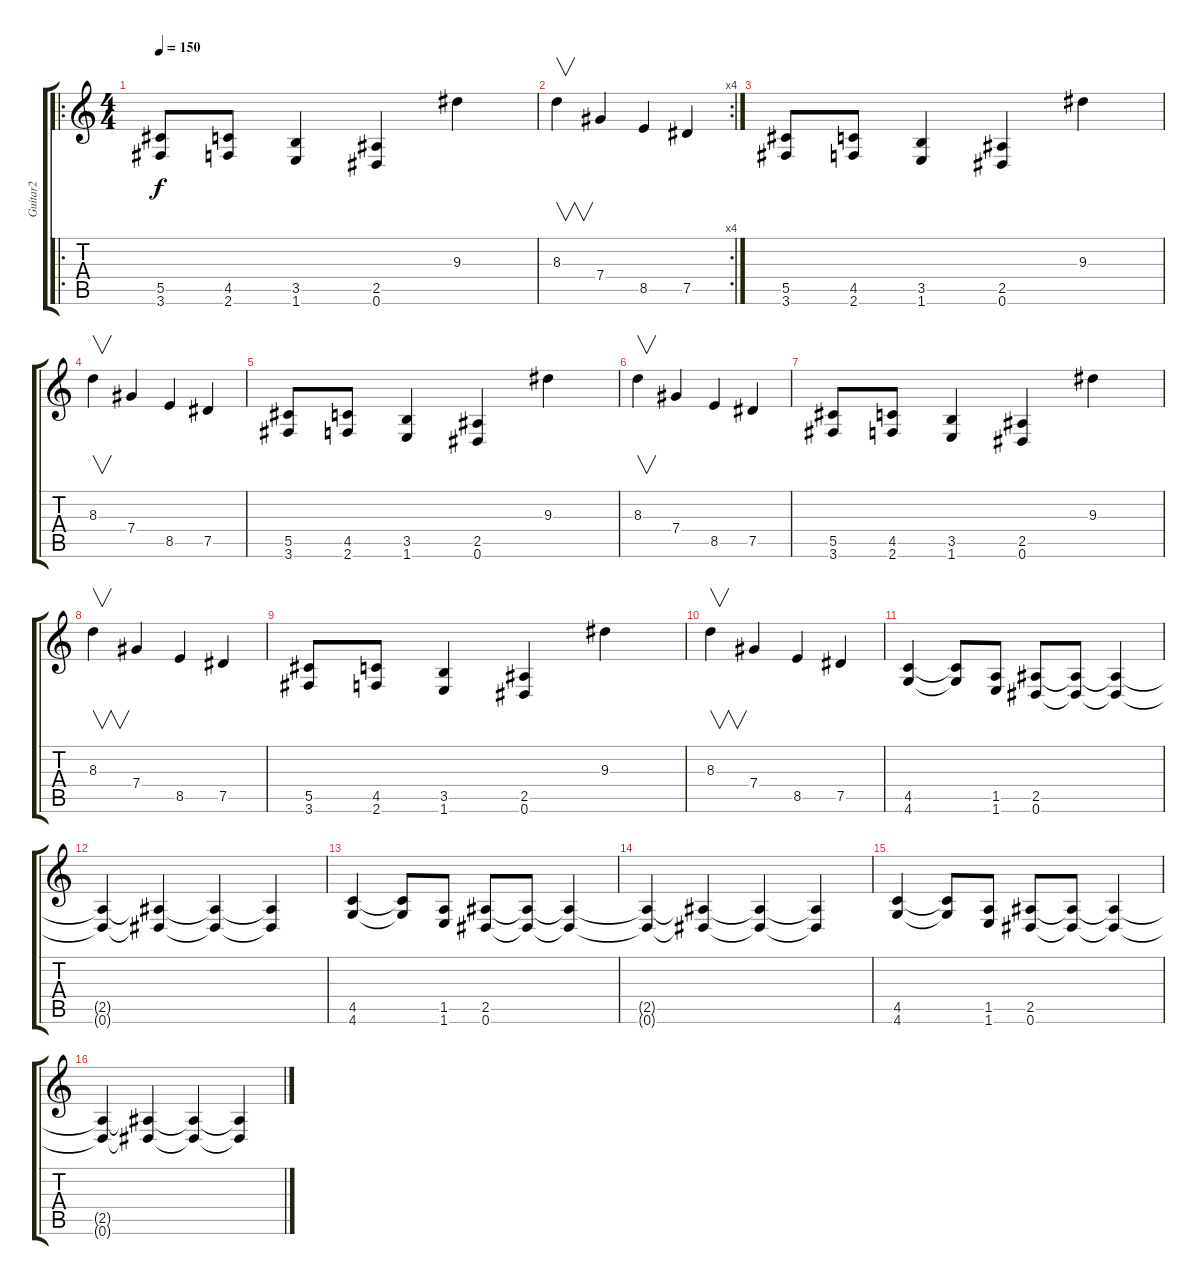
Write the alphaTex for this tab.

\track ("Guitar2" "Guitar2") {instrument distortionguitar}
\staff {score tabs}
\tuning (Eb4 Bb3 Gb3 Db3 Ab2 Eb2) {hide}
\ro
\ts (4 4)
\tempo 150
\clef g2
\ks c
(5.5 3.6).8{dy f instrument distortionguitar} (4.5 2.6).8 (3.5 1.6).4 (2.5 0.6).4 9.3.4 |
\rc 4
8.3.4{v} 7.4.4 8.5.4 7.5.4 |
(5.5 3.6).8 (4.5 2.6).8 (3.5 1.6).4 (2.5 0.6).4 9.3.4 |
8.3.4{v} 7.4.4 8.5.4 7.5.4 |
(5.5 3.6).8 (4.5 2.6).8 (3.5 1.6).4 (2.5 0.6).4 9.3.4 |
8.3.4{v} 7.4.4 8.5.4 7.5.4 |
(5.5 3.6).8 (4.5 2.6).8 (3.5 1.6).4 (2.5 0.6).4 9.3.4 |
8.3.4{v} 7.4.4 8.5.4 7.5.4 |
(5.5 3.6).8 (4.5 2.6).8 (3.5 1.6).4 (2.5 0.6).4 9.3.4 |
8.3.4{v} 7.4.4 8.5.4 7.5.4 |
(4.5 4.6).4 (4.5{t} 4.6{t}).8 (1.5 1.6).8 (2.5 0.6).8 (2.5{t} 0.6{t}).8 (2.5{t} 0.6{t}).4 |
(2.5{t} 0.6{t}).4 (2.5{t} 0.6{t}).4 (2.5{t} 0.6{t}).4 (2.5{t} 0.6{t}).4 |
(4.5 4.6).4 (4.5{t} 4.6{t}).8 (1.5 1.6).8 (2.5 0.6).8 (2.5{t} 0.6{t}).8 (2.5{t} 0.6{t}).4 |
(2.5{t} 0.6{t}).4 (2.5{t} 0.6{t}).4 (2.5{t} 0.6{t}).4 (2.5{t} 0.6{t}).4 |
(4.5 4.6).4 (4.5{t} 4.6{t}).8 (1.5 1.6).8 (2.5 0.6).8 (2.5{t} 0.6{t}).8 (2.5{t} 0.6{t}).4 |
(2.5{t} 0.6{t}).4 (2.5{t} 0.6{t}).4 (2.5{t} 0.6{t}).4 (2.5{t} 0.6{t}).4
